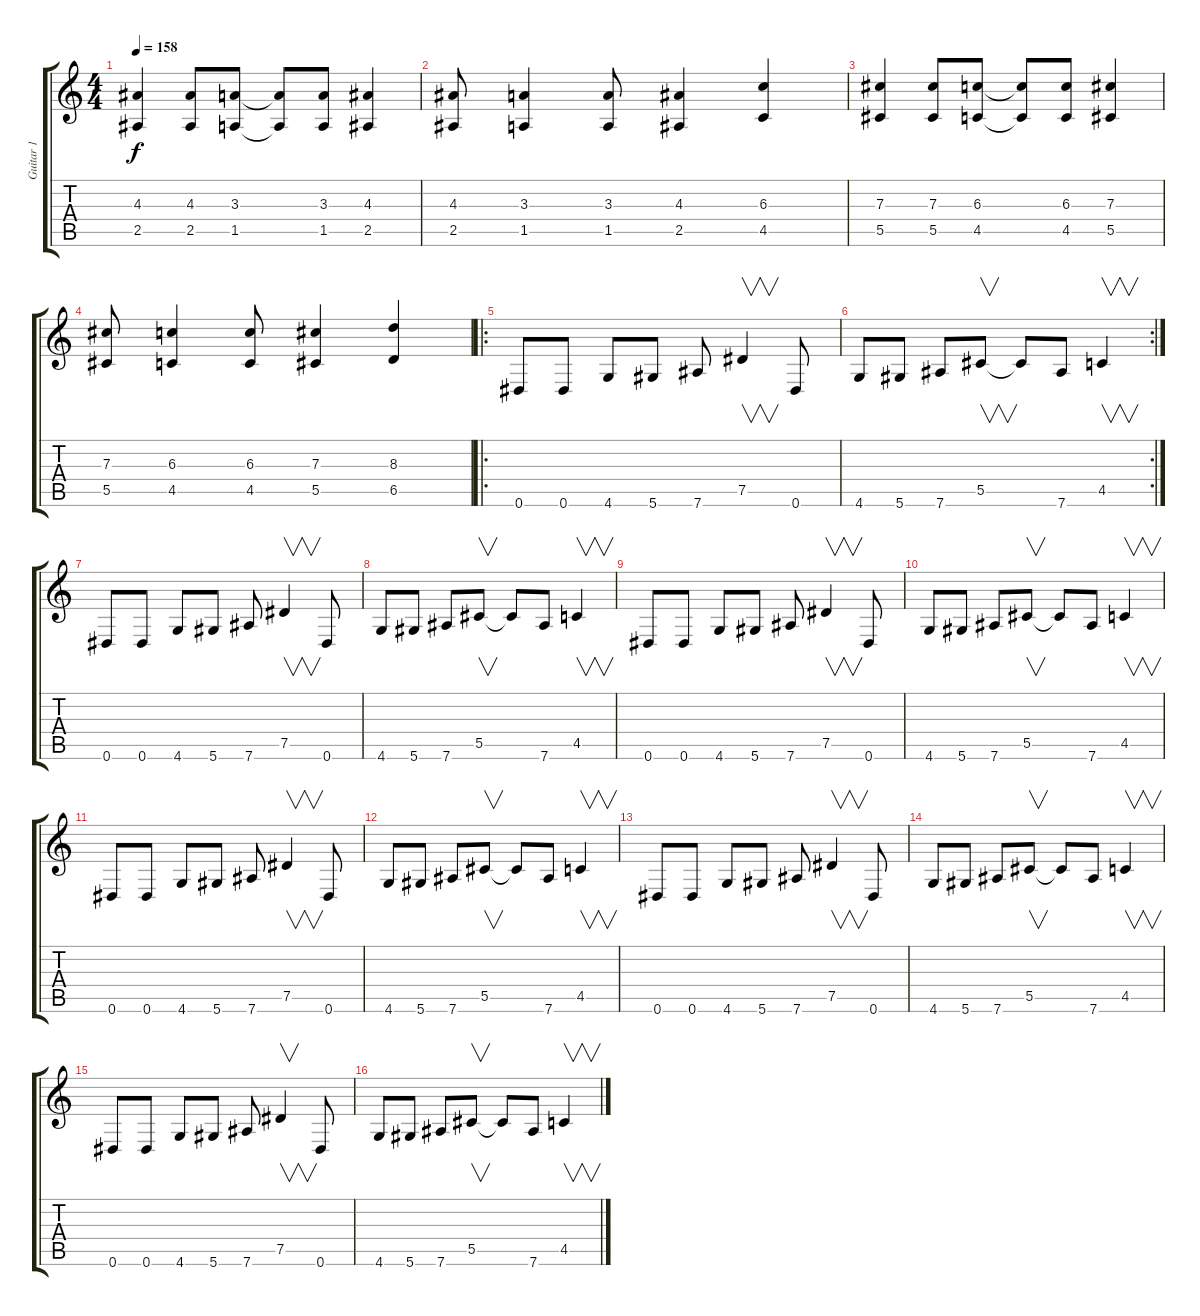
\track ("Guitar 1" "Guitar 1") {instrument distortionguitar}
\staff {score tabs}
\tuning (Eb4 Bb3 Gb3 Db3 Ab2 Eb2) {hide}
\ts (4 4)
\tempo 158
\clef g2
\ks c
(4.3 2.5).4{dy f} (4.3 2.5).8 (3.3 1.5).8 (3.3{t} 1.5{t}).8 (3.3 1.5).8 (4.3 2.5).4 |
(4.3 2.5).8 (3.3 1.5).4 (3.3 1.5).8 (4.3 2.5).4 (6.3 4.5).4 |
(7.3 5.5).4 (7.3 5.5).8 (6.3 4.5).8 (6.3{t} 4.5{t}).8 (6.3 4.5).8 (7.3 5.5).4 |
(7.3 5.5).8 (6.3 4.5).4 (6.3 4.5).8 (7.3 5.5).4 (8.3 6.5).4 |
\ro
0.6.8 0.6.8 4.6.8 5.6.8 7.6.8 7.5.4{v} 0.6.8 |
\rc 2
4.6.8 5.6.8 7.6.8 5.5.8{v} 5.5{t}.8 7.6.8 4.5.4{v} |
0.6.8 0.6.8 4.6.8 5.6.8 7.6.8 7.5.4{v} 0.6.8 |
4.6.8 5.6.8 7.6.8 5.5.8{v} 5.5{t}.8 7.6.8 4.5.4{v} |
0.6.8 0.6.8 4.6.8 5.6.8 7.6.8 7.5.4{v} 0.6.8 |
4.6.8 5.6.8 7.6.8 5.5.8{v} 5.5{t}.8 7.6.8 4.5.4{v} |
0.6.8 0.6.8 4.6.8 5.6.8 7.6.8 7.5.4{v} 0.6.8 |
4.6.8 5.6.8 7.6.8 5.5.8{v} 5.5{t}.8 7.6.8 4.5.4{v} |
0.6.8 0.6.8 4.6.8 5.6.8 7.6.8 7.5.4{v} 0.6.8 |
4.6.8 5.6.8 7.6.8 5.5.8{v} 5.5{t}.8 7.6.8 4.5.4{v} |
0.6.8 0.6.8 4.6.8 5.6.8 7.6.8 7.5.4{v} 0.6.8 |
4.6.8 5.6.8 7.6.8 5.5.8{v} 5.5{t}.8 7.6.8 4.5.4{v}
